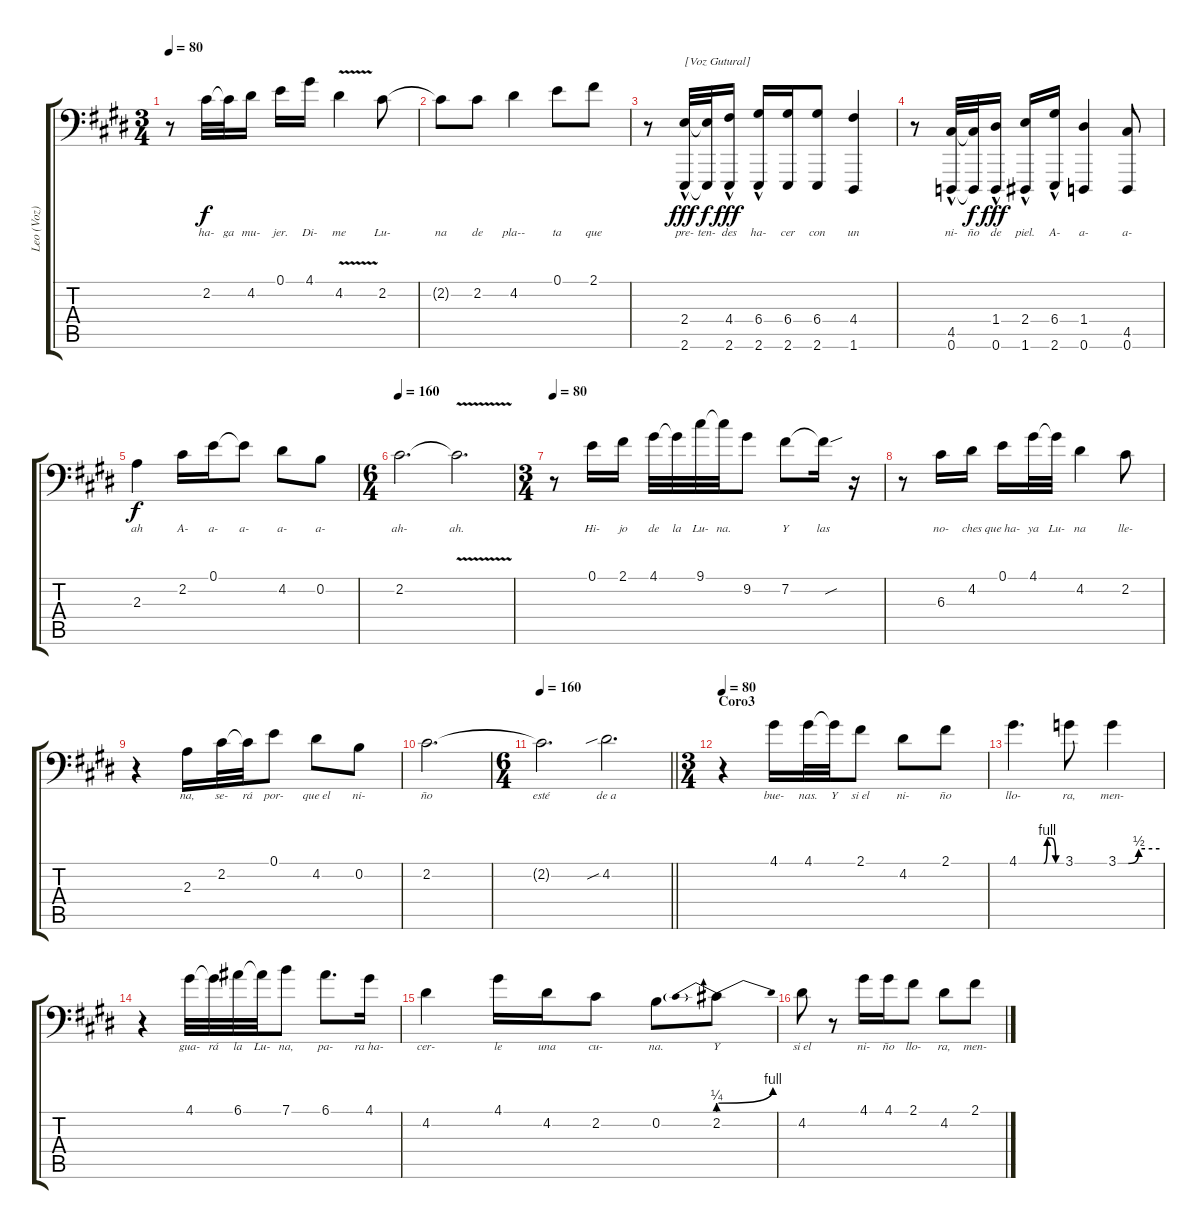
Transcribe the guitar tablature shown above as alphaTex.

\track ("Leo (Voz)" "Leo (Voz)") {instrument tenorsax}
\staff {score tabs}
\tuning (E4 B3 G3 D3 A2 D1) {hide}
\ts (3 4)
\tempo 80
\clef f4
\ks c#minor
r.8{dy f} 2.2.32{lyrics (0 "ha-") lyrics (1 "") lyrics (2 "") lyrics (3 "") lyrics (4 "")} 2.2{t}.32{lyrics (0 "ga") lyrics (1 "") lyrics (2 "") lyrics (3 "") lyrics (4 "")} 4.2.16{lyrics (0 "mu-") lyrics (1 "") lyrics (2 "") lyrics (3 "") lyrics (4 "")} 0.1.16{lyrics (0 "jer.") lyrics (1 "") lyrics (2 "") lyrics (3 "") lyrics (4 "")} 4.1.16{lyrics (0 "Di-") lyrics (1 "") lyrics (2 "") lyrics (3 "") lyrics (4 "")} 4.2{v}.4{lyrics (0 "me") lyrics (1 "") lyrics (2 "") lyrics (3 "") lyrics (4 "")} 2.2.8{lyrics (0 "Lu-") lyrics (1 "") lyrics (2 "") lyrics (3 "") lyrics (4 "")} |
2.2{t}.8{lyrics (0 "na") lyrics (1 "") lyrics (2 "") lyrics (3 "") lyrics (4 "")} 2.2.8{lyrics (0 "de") lyrics (1 "") lyrics (2 "") lyrics (3 "") lyrics (4 "")} 4.2.4{lyrics (0 "pla--") lyrics (1 "") lyrics (2 "") lyrics (3 "") lyrics (4 "")} 0.1.8{lyrics (0 "ta") lyrics (1 "") lyrics (2 "") lyrics (3 "") lyrics (4 "")} 2.1.8{lyrics (0 "que") lyrics (1 "") lyrics (2 "") lyrics (3 "") lyrics (4 "")} |
r.8 (2.4{hac} 2.6).32{txt "[Voz Gutural]" lyrics (0 "pre-") lyrics (1 "") lyrics (2 "") lyrics (3 "") lyrics (4 "") dy fff instrument tenorsax} (2.4{t} 2.6{t}).32{lyrics (0 "ten-") lyrics (1 "") lyrics (2 "") lyrics (3 "") lyrics (4 "") dy f} (4.4{hac} 2.6).16{lyrics (0 "des") lyrics (1 "") lyrics (2 "") lyrics (3 "") lyrics (4 "") dy fff} (6.4{hac} 2.6).16{lyrics (0 "ha-") lyrics (1 "") lyrics (2 "") lyrics (3 "") lyrics (4 "")} (6.4 2.6).16{lyrics (0 "cer") lyrics (1 "") lyrics (2 "") lyrics (3 "") lyrics (4 "")} (6.4 2.6).8{lyrics (0 "con") lyrics (1 "") lyrics (2 "") lyrics (3 "") lyrics (4 "")} (4.4 1.6).4{lyrics (0 "un") lyrics (1 "") lyrics (2 "") lyrics (3 "") lyrics (4 "")} |
r.8 (4.5{hac} 0.6).32{lyrics (0 "ni-") lyrics (1 "") lyrics (2 "") lyrics (3 "") lyrics (4 "")} (4.5{t} 0.6{t}).32{lyrics (0 "ño") lyrics (1 "") lyrics (2 "") lyrics (3 "") lyrics (4 "") dy f} (1.4{hac} 0.6).16{lyrics (0 "de") lyrics (1 "") lyrics (2 "") lyrics (3 "") lyrics (4 "") dy fff} (2.4{hac} 1.6).16{lyrics (0 "piel.") lyrics (1 "") lyrics (2 "") lyrics (3 "") lyrics (4 "")} (6.4{hac} 2.6).16{lyrics (0 "A-") lyrics (1 "") lyrics (2 "") lyrics (3 "") lyrics (4 "")} (1.4 0.6).4{lyrics (0 "a-") lyrics (1 "") lyrics (2 "") lyrics (3 "") lyrics (4 "")} (4.5 0.6).8{lyrics (0 "a-") lyrics (1 "") lyrics (2 "") lyrics (3 "") lyrics (4 "")} |
2.3.4{lyrics (0 "ah") lyrics (1 "") lyrics (2 "") lyrics (3 "") lyrics (4 "") dy f volume 16 instrument altosax} 2.2.16{lyrics (0 "A-") lyrics (1 "") lyrics (2 "") lyrics (3 "") lyrics (4 "")} 0.1.16{lyrics (0 "a-") lyrics (1 "") lyrics (2 "") lyrics (3 "") lyrics (4 "")} 0.1{t}.8{lyrics (0 "a-") lyrics (1 "") lyrics (2 "") lyrics (3 "") lyrics (4 "")} 4.2.8{lyrics (0 "a-") lyrics (1 "") lyrics (2 "") lyrics (3 "") lyrics (4 "")} 0.2.8{lyrics (0 "a-") lyrics (1 "") lyrics (2 "") lyrics (3 "") lyrics (4 "")} |
\ts (6 4)
\tempo 160
2.2.2{d lyrics (0 "ah-") lyrics (1 "") lyrics (2 "") lyrics (3 "") lyrics (4 "")} 2.2{v t}.2{d lyrics (0 "ah.") lyrics (1 "") lyrics (2 "") lyrics (3 "") lyrics (4 "")} |
\ts (3 4)
\tempo 80
r.8 0.1.16{lyrics (0 "Hi-") lyrics (1 "") lyrics (2 "") lyrics (3 "") lyrics (4 "")} 2.1.16{lyrics (0 "jo") lyrics (1 "") lyrics (2 "") lyrics (3 "") lyrics (4 "")} 4.1.32{lyrics (0 "de") lyrics (1 "") lyrics (2 "") lyrics (3 "") lyrics (4 "")} 4.1{t}.32{lyrics (0 "la") lyrics (1 "") lyrics (2 "") lyrics (3 "") lyrics (4 "")} 9.1.32{lyrics (0 "Lu-") lyrics (1 "") lyrics (2 "") lyrics (3 "") lyrics (4 "")} 9.1{t}.32{lyrics (0 "na.") lyrics (1 "") lyrics (2 "") lyrics (3 "") lyrics (4 "")} 9.2.8{lyrics (0 "") lyrics (1 "") lyrics (2 "") lyrics (3 "") lyrics (4 "")} 7.2.8{lyrics (0 "Y") lyrics (1 "") lyrics (2 "") lyrics (3 "") lyrics (4 "")} 7.2{sou t}.16{lyrics (0 "las") lyrics (1 "") lyrics (2 "") lyrics (3 "") lyrics (4 "")} r.16 |
r.8 6.3.16{lyrics (0 "no-") lyrics (1 "") lyrics (2 "") lyrics (3 "") lyrics (4 "")} 4.2.16{lyrics (0 "ches") lyrics (1 "") lyrics (2 "") lyrics (3 "") lyrics (4 "")} 0.1.16{lyrics (0 "que ha-") lyrics (1 "") lyrics (2 "") lyrics (3 "") lyrics (4 "")} 4.1.32{lyrics (0 "ya") lyrics (1 "") lyrics (2 "") lyrics (3 "") lyrics (4 "")} 4.1{t}.32{lyrics (0 "Lu-") lyrics (1 "") lyrics (2 "") lyrics (3 "") lyrics (4 "")} 4.2.4{lyrics (0 "na") lyrics (1 "") lyrics (2 "") lyrics (3 "") lyrics (4 "")} 2.2.8{lyrics (0 "lle-") lyrics (1 "") lyrics (2 "") lyrics (3 "") lyrics (4 "")} |
r.4 2.3.16{lyrics (0 "na,") lyrics (1 "") lyrics (2 "") lyrics (3 "") lyrics (4 "")} 2.2.32{lyrics (0 "se-") lyrics (1 "") lyrics (2 "") lyrics (3 "") lyrics (4 "")} 2.2{t}.32{lyrics (0 "rá") lyrics (1 "") lyrics (2 "") lyrics (3 "") lyrics (4 "")} 0.1.8{lyrics (0 "por-") lyrics (1 "") lyrics (2 "") lyrics (3 "") lyrics (4 "")} 4.2.8{lyrics (0 "que el") lyrics (1 "") lyrics (2 "") lyrics (3 "") lyrics (4 "")} 0.2.8{lyrics (0 "ni-") lyrics (1 "") lyrics (2 "") lyrics (3 "") lyrics (4 "")} |
2.2.2{d lyrics (0 "ño") lyrics (1 "") lyrics (2 "") lyrics (3 "") lyrics (4 "")} |
\ts (6 4)
\tempo 160
\barLineRight lightlight
2.2{t}.2{d lyrics (0 "esté") lyrics (1 "") lyrics (2 "") lyrics (3 "") lyrics (4 "")} 4.2{sib}.2{d lyrics (0 "de a") lyrics (1 "") lyrics (2 "") lyrics (3 "") lyrics (4 "")} |
\ts (3 4)
\section ("" "Coro3")
\tempo 80
r.4 4.1.16{lyrics (0 "bue-") lyrics (1 "") lyrics (2 "") lyrics (3 "") lyrics (4 "")} 4.1.32{lyrics (0 "nas.") lyrics (1 "") lyrics (2 "") lyrics (3 "") lyrics (4 "")} 4.1{t}.32{lyrics (0 "Y") lyrics (1 "") lyrics (2 "") lyrics (3 "") lyrics (4 "")} 2.1.8{lyrics (0 "si el") lyrics (1 "") lyrics (2 "") lyrics (3 "") lyrics (4 "")} 4.2.8{lyrics (0 "ni-") lyrics (1 "") lyrics (2 "") lyrics (3 "") lyrics (4 "")} 2.1.8{lyrics (0 "ño") lyrics (1 "") lyrics (2 "") lyrics (3 "") lyrics (4 "")} |
4.1{be (custom 0 0 35 0 40 4 45 4 52 0 60 0)}.4{d lyrics (0 "llo-") lyrics (1 "") lyrics (2 "") lyrics (3 "") lyrics (4 "")} 3.1.8{lyrics (0 "ra,") lyrics (1 "") lyrics (2 "") lyrics (3 "") lyrics (4 "")} 3.1{be (custom 0 0 15 0 30 2 60 2)}.4{lyrics (0 "men-") lyrics (1 "") lyrics (2 "") lyrics (3 "") lyrics (4 "")} |
r.4 4.1.32{lyrics (0 "gua-") lyrics (1 "") lyrics (2 "") lyrics (3 "") lyrics (4 "")} 4.1{t}.32{lyrics (0 "rá") lyrics (1 "") lyrics (2 "") lyrics (3 "") lyrics (4 "")} 6.1.32{lyrics (0 "la") lyrics (1 "") lyrics (2 "") lyrics (3 "") lyrics (4 "")} 6.1{t}.32{lyrics (0 "Lu-") lyrics (1 "") lyrics (2 "") lyrics (3 "") lyrics (4 "")} 7.1.8{lyrics (0 "na,") lyrics (1 "") lyrics (2 "") lyrics (3 "") lyrics (4 "")} 6.1.8{d lyrics (0 "pa-") lyrics (1 "") lyrics (2 "") lyrics (3 "") lyrics (4 "")} 4.1.16{lyrics (0 "ra ha-") lyrics (1 "") lyrics (2 "") lyrics (3 "") lyrics (4 "")} |
4.2.4{lyrics (0 "cer-") lyrics (1 "") lyrics (2 "") lyrics (3 "") lyrics (4 "")} 4.1.16{lyrics (0 "le") lyrics (1 "") lyrics (2 "") lyrics (3 "") lyrics (4 "")} 4.2.16{lyrics (0 "una") lyrics (1 "") lyrics (2 "") lyrics (3 "") lyrics (4 "")} 2.2.8{lyrics (0 "cu-") lyrics (1 "") lyrics (2 "") lyrics (3 "") lyrics (4 "")} 0.2.8{lyrics (0 "na.") lyrics (1 "") lyrics (2 "") lyrics (3 "") lyrics (4 "")} 2.2{be (prebendbend 0 1 60 4)}.8{lyrics (0 "Y") lyrics (1 "") lyrics (2 "") lyrics (3 "") lyrics (4 "")} |
4.2.8{lyrics (0 "si el") lyrics (1 "") lyrics (2 "") lyrics (3 "") lyrics (4 "")} r.8 4.1.16{lyrics (0 "ni-") lyrics (1 "") lyrics (2 "") lyrics (3 "") lyrics (4 "")} 4.1.16{lyrics (0 "ño") lyrics (1 "") lyrics (2 "") lyrics (3 "") lyrics (4 "")} 2.1.8{lyrics (0 "llo-") lyrics (1 "") lyrics (2 "") lyrics (3 "") lyrics (4 "")} 4.2.8{lyrics (0 "ra,") lyrics (1 "") lyrics (2 "") lyrics (3 "") lyrics (4 "")} 2.1.8{lyrics (0 "men-") lyrics (1 "") lyrics (2 "") lyrics (3 "") lyrics (4 "")}
